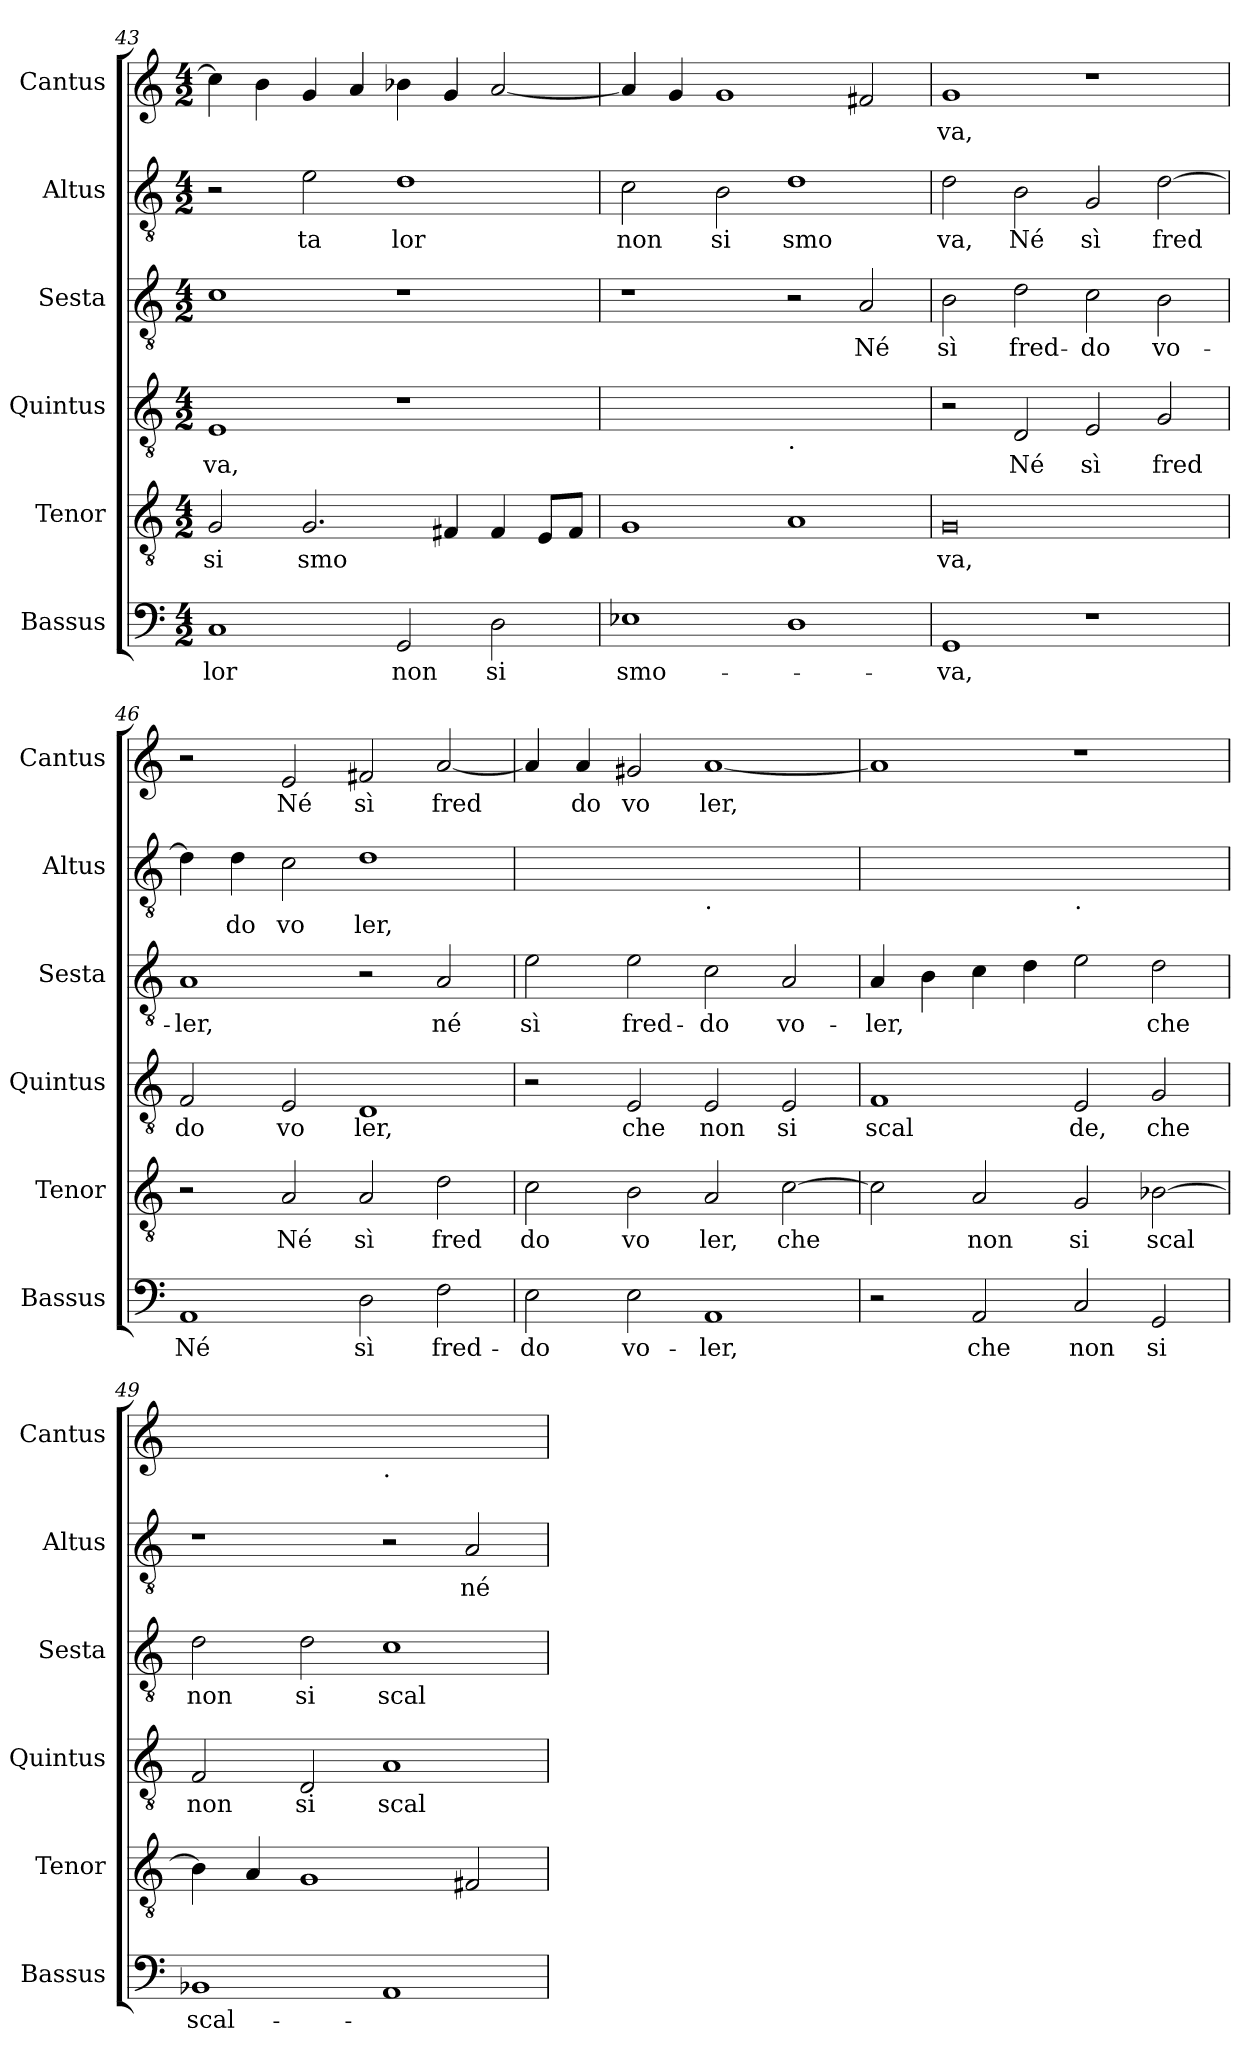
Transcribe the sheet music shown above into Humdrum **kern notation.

**kern	**text	**kern	**text	**kern	**text	**kern	**text	**kern	**text	**kern	**text
*part6	*part6	*part5	*part5	*part4	*part4	*part3	*part3	*part2	*part2	*part1	*part1
*staff6	*staff6	*staff5	*staff5	*staff4	*staff4	*staff3	*staff3	*staff2	*staff2	*staff1	*staff1
*I"Bassus	*	*I"Tenor	*	*I"Quintus	*	*I"Sesta	*	*I"Altus	*	*I"Cantus	*
*I'Bassus	*	*I'Tenor	*	*I'Quintus	*	*I'Sesta	*	*I'Altus	*	*I'Cantus	*
*clefF4	*	*clefGv2	*	*clefGv2	*	*clefGv2	*	*clefGv2	*	*clefG2	*
*k[]	*	*k[]	*	*k[]	*	*k[]	*	*k[]	*	*k[]	*
*M4/2	*	*M4/2	*	*M4/2	*	*M4/2	*	*M4/2	*	*M4/2	*
=43	=43	=43	=43	=43	=43	=43	=43	=43	=43	=43	=43
!	!LO:LY:b	!	!LO:LY:b	!	!LO:LY:b	!	!	!	!	!	!
1C	lor	2G/	si	1E	va,	1c	.	2r	.	4cc\]	.
.	.	.	.	.	.	.	.	.	.	4b\	.
!	!	!	!LO:LY:b	!	!	!	!	!	!LO:LY:b	!	!
.	.	2.G/	smo	.	.	.	.	2e\	ta	4g/	.
.	.	.	.	.	.	.	.	.	.	4a/	.
!	!LO:LY:b	!	!	!	!	!	!	!	!LO:LY:b	!	!
2GG/	non	.	.	1r	.	1r	.	1d	lor	4b-X\	.
.	.	4F#X/	.	.	.	.	.	.	.	4g/	.
!	!LO:LY:b	!	!	!	!	!	!	!	!	!	!
2D\	si	4F#/	.	.	.	.	.	.	.	[2a/	.
.	.	8E/L	.	.	.	.	.	.	.	.	.
.	.	8F#/J	.	.	.	.	.	.	.	.	.
=44	=44	=44	=44	=44	=44	=44	=44	=44	=44	=44	=44
!	!LO:LY:b	!	!	!	!	!	!	!	!LO:LY:b	!	!
*	*	*	*	*^	*	*	*	*	*	*	*
1E-X	smo-	1G	.	0ryy	1ryy	.	1r	.	2c\	non	4a/]	.
.	.	.	.	.	.	.	.	.	.	.	4g/	.
!	!	!	!	!	!	!	!	!	!	!LO:LY:b	!	!
.	.	.	.	.	.	.	.	.	2B\	si	1g	.
!	!	!	!	!	!LO:TX:b:t=.	!	!	!	!	!	!	!
!	!	!	!	!	!	!	!	!	!	!LO:LY:b	!	!
1D	.	1A	.	.	1ryy	.	2r	.	1d	smo	.	.
!	!	!	!	!	!	!	!	!LO:LY:b	!	!	!	!
.	.	.	.	.	.	.	2A/	Né	.	.	2f#X/	.
=45	=45	=45	=45	=45	=45	=45	=45	=45	=45	=45	=45	=45
!	!LO:LY:b	!	!LO:LY:b	!	!	!	!	!LO:LY:b	!	!LO:LY:b	!	!LO:LY:b
*	*	*	*	*v	*v	*	*	*	*	*	*	*
1GG	-va,	0G	va,	2r	.	2B\	sì	2d\	va,	1g	va,
!	!	!	!	!	!LO:LY:b	!	!LO:LY:b	!	!LO:LY:b	!	!
.	.	.	.	2D/	Né	2d\	fred-	2B\	Né	.	.
!	!	!	!	!	!LO:LY:b	!	!LO:LY:b	!	!LO:LY:b	!	!
1r	.	.	.	2E/	sì	2c\	-do	2G/	sì	1r	.
!	!	!	!	!	!LO:LY:b	!	!LO:LY:b	!	!LO:LY:b	!	!
.	.	.	.	2G/	fred	2B\	vo-	[2d\	fred	.	.
=46	=46	=46	=46	=46	=46	=46	=46	=46	=46	=46	=46
!	!LO:LY:b	!	!	!	!LO:LY:b	!	!LO:LY:b	!	!	!	!
1AA	Né	2r	.	2F/	do	1A	-ler,	4d\]	.	2r	.
!	!	!	!	!	!	!	!	!	!LO:LY:b	!	!
.	.	.	.	.	.	.	.	4d\	do	.	.
!	!	!	!LO:LY:b	!	!LO:LY:b	!	!	!	!LO:LY:b	!	!LO:LY:b
.	.	2A/	Né	2E/	vo	.	.	2c\	vo	2e/	Né
!	!LO:LY:b	!	!LO:LY:b	!	!LO:LY:b	!	!	!	!LO:LY:b	!	!LO:LY:b
2D\	sì	2A/	sì	1D	ler,	2r	.	1d	ler,	2f#X/	sì
!	!LO:LY:b	!	!LO:LY:b	!	!	!	!LO:LY:b	!	!	!	!LO:LY:b
2F\	fred-	2d\	fred	.	.	2A/	né	.	.	[2a/	fred
=47	=47	=47	=47	=47	=47	=47	=47	=47	=47	=47	=47
!	!LO:LY:b	!	!LO:LY:b	!	!	!	!LO:LY:b	!	!	!	!
*	*	*	*	*	*	*	*	*^	*	*	*
2E\	-do	2c\	do	2r	.	2e\	sì	0ryy	1ryy	.	4a/]	.
!	!	!	!	!	!	!	!	!	!	!	!	!LO:LY:b
.	.	.	.	.	.	.	.	.	.	.	4a/	do
!	!LO:LY:b	!	!LO:LY:b	!	!LO:LY:b	!	!LO:LY:b	!	!	!	!	!LO:LY:b
2E\	vo-	2B\	vo	2E/	che	2e\	fred-	.	.	.	2g#X/	vo
!	!	!	!	!	!	!	!	!	!LO:TX:b:t=.	!	!	!
!	!LO:LY:b	!	!LO:LY:b	!	!LO:LY:b	!	!LO:LY:b	!	!	!	!	!LO:LY:b
1AA	-ler,	2A/	ler,	2E/	non	2c\	-do	.	1ryy	.	[1a	ler,
!	!	!	!LO:LY:b	!	!LO:LY:b	!	!LO:LY:b	!	!	!	!	!
.	.	[2c\	che	2E/	si	2A/	vo-	.	.	.	.	.
=48	=48	=48	=48	=48	=48	=48	=48	=48	=48	=48	=48	=48
!	!	!	!	!	!LO:LY:b	!	!LO:LY:b	!	!	!	!	!
2r	.	2c\]	.	1F	scal	4A/	-ler,	0ryy	1ryy	.	1a]	.
.	.	.	.	.	.	4B\	.	.	.	.	.	.
!	!LO:LY:b	!	!LO:LY:b	!	!	!	!	!	!	!	!	!
2AA/	che	2A/	non	.	.	4c\	.	.	.	.	.	.
.	.	.	.	.	.	4d\	.	.	.	.	.	.
!	!	!	!	!	!	!	!	!	!LO:TX:b:t=.	!	!	!
!	!LO:LY:b	!	!LO:LY:b	!	!LO:LY:b	!	!	!	!	!	!	!
2C/	non	2G/	si	2E/	de,	2e\	.	.	1ryy	.	1r	.
!	!LO:LY:b	!	!LO:LY:b	!	!LO:LY:b	!	!LO:LY:b	!	!	!	!	!
2GG/	si	[2B-X\	scal	2G/	che	2d\	che	.	.	.	.	.
=49	=49	=49	=49	=49	=49	=49	=49	=49	=49	=49	=49	=49
!	!LO:LY:b	!	!	!	!LO:LY:b	!	!LO:LY:b	!	!	!	!	!
*	*	*	*	*	*	*	*	*v	*v	*	*^	*
1BB-X	scal-	4B-\]	.	2F/	non	2d\	non	1r	.	0ryy	1ryy	.
.	.	4A/	.	.	.	.	.	.	.	.	.	.
!	!	!	!	!	!LO:LY:b	!	!LO:LY:b	!	!	!	!	!
.	.	1G	.	2D/	si	2d\	si	.	.	.	.	.
!	!	!	!	!	!	!	!	!	!	!	!LO:TX:b:t=.	!
!	!	!	!	!	!LO:LY:b	!	!LO:LY:b	!	!	!	!	!
1AA	.	.	.	1A	scal-	1c	scal	2r	.	.	1ryy	.
!	!	!	!	!	!	!	!	!	!LO:LY:b	!	!	!
.	.	2F#X/	.	.	.	.	.	2A/	né	.	.	.
*	*	*	*	*	*	*	*	*	*	*v	*v	*
=	=	=	=	=	=	=	=	=	=	=	=
*-	*-	*-	*-	*-	*-	*-	*-	*-	*-	*-	*-
